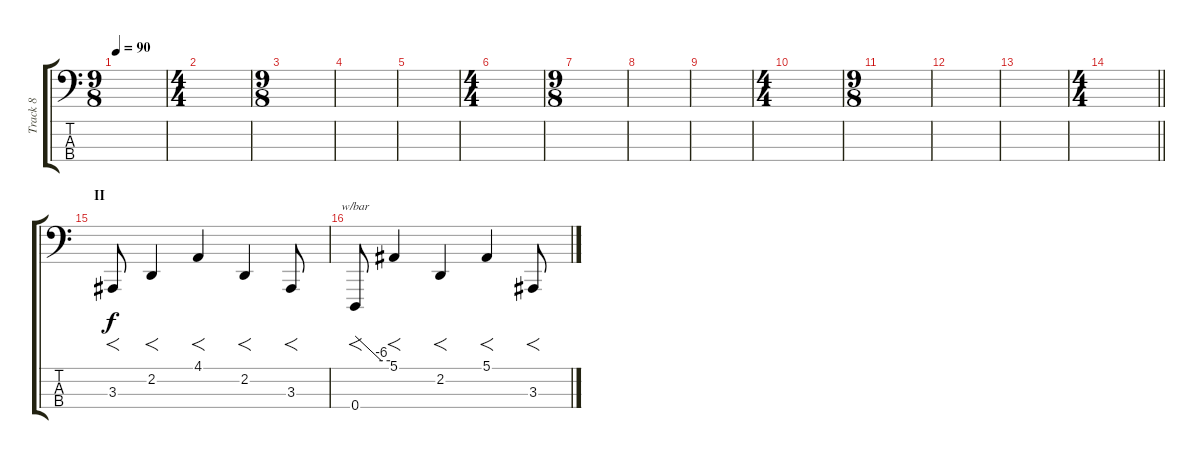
\track ("Track 8" "Track 8") {instrument lead1square}
\staff {score tabs}
\tuning (F2 C2 G1 D1) {hide}
\ts (9 8)
\tempo 90
\clef f4
\ks c
|
\ts (4 4)
|
\ts (9 8)
|
|
|
\ts (4 4)
|
\ts (9 8)
|
|
|
\ts (4 4)
|
\ts (9 8)
|
|
|
\ts (4 4)
\barLineRight lightlight
|
\section ("" "II")
3.3.8{f} 2.2.4{f} 4.1.4{f} 2.2.4{f} 3.3.8{f} |
0.4.8{f tbe (custom default 0 0 45 -24 60 -24)} 5.1.4{f} 2.2.4{f} 5.1.4{f} 3.3.8{f}
